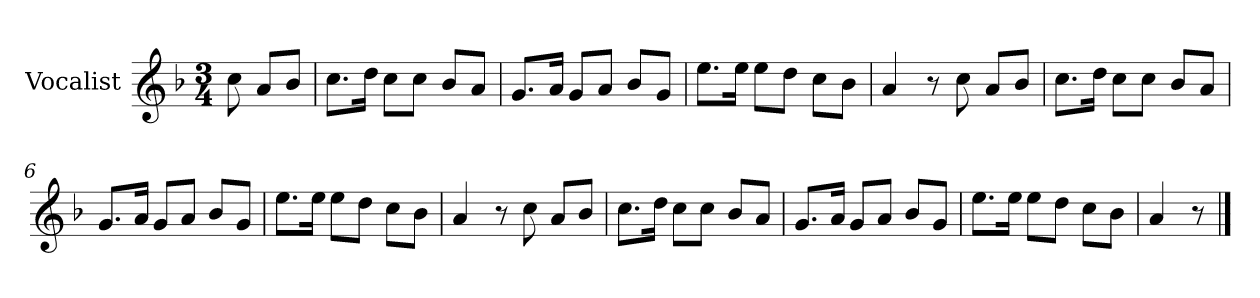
**kern
*part1
*staff1
*I"Vocalist
*k[b-]
*F:
*M3/4
=
8cc
8aL
8b-J
=1
8.ccL
16ddJk
8ccL
8ccJ
8b-L
8aJ
=2
8.gL
16aJk
8gL
8aJ
8b-L
8gJ
=3
8.eeL
16eeJk
8eeL
8ddJ
8ccL
8b-J
=4
4a
8r
8cc
8aL
8b-J
=5
8.ccL
16ddJk
8ccL
8ccJ
8b-L
8aJ
=6
8.gL
16aJk
8gL
8aJ
8b-L
8gJ
=7
8.eeL
16eeJk
8eeL
8ddJ
8ccL
8b-J
=8
4a
8r
8cc
8aL
8b-J
=9
8.ccL
16ddJk
8ccL
8ccJ
8b-L
8aJ
=10
8.gL
16aJk
8gL
8aJ
8b-L
8gJ
=11
8.eeL
16eeJk
8eeL
8ddJ
8ccL
8b-J
=12
4a
8r
==
*-
